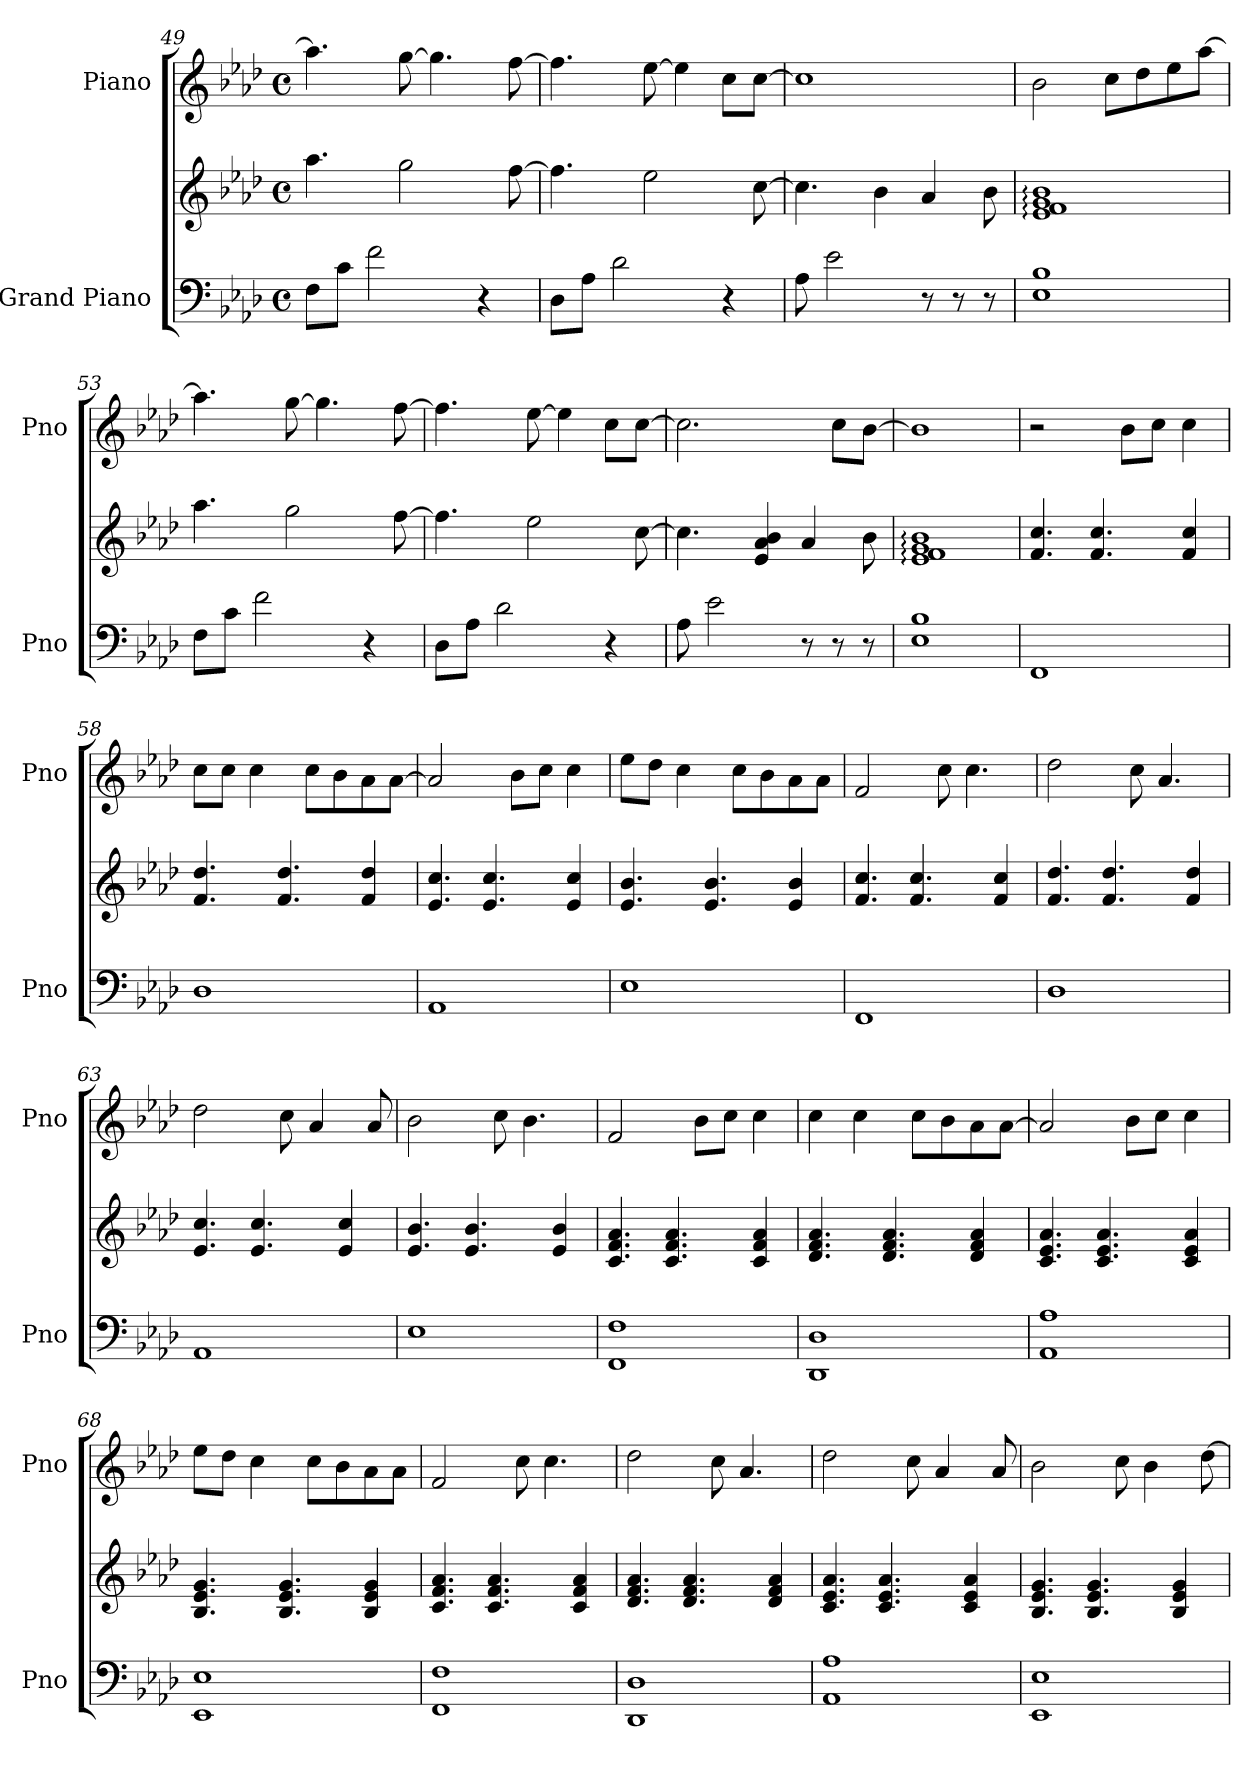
**kern	**kern	**kern
*part2	*part2	*part1
*staff3	*staff2	*staff1
*I"Grand Piano	*	*I"Piano
*I'Pno	*	*I'Pno
*clefF4	*clefG2	*clefG2
*k[b-e-a-d-]	*k[b-e-a-d-]	*k[b-e-a-d-]
*M4/4	*M4/4	*M4/4
*met(c)	*met(c)	*met(c)
=49	=49	=49
8F\L	4.aa-\	4.aa-\]
8c\J	.	.
2f\	.	.
.	2gg\	[8gg\
.	.	4.gg\]
4r	.	.
.	[8ff\	[8ff\
=50	=50	=50
8D-\L	4.ff\]	4.ff\]
8A-\J	.	.
2d-\	.	.
.	2ee-\	[8ee-\
.	.	4ee-\]
4r	.	8cc\L
.	[8cc\	[8cc\J
=51	=51	=51
8A-\	4.cc\]	1cc]
2e-\	.	.
.	4b-\	.
8r	4a-/	.
8r	.	.
8r	8b-\	.
!!LO:LB:g=z
=52	=52	=52
1E- 1B-	1e-: 1f: 1g: 1b-:	2b-\
.	.	8cc\L
.	.	8dd-\
.	.	8ee-\
.	.	[8aa-\J
=53	=53	=53
8F\L	4.aa-\	4.aa-\]
8c\J	.	.
2f\	.	.
.	2gg\	[8gg\
.	.	4.gg\]
4r	.	.
.	[8ff\	[8ff\
=54	=54	=54
8D-\L	4.ff\]	4.ff\]
8A-\J	.	.
2d-\	.	.
.	2ee-\	[8ee-\
.	.	4ee-\]
4r	.	8cc\L
.	[8cc\	[8cc\J
=55	=55	=55
8A-\	4.cc\]	2.cc\]
2e-\	.	.
.	4e-/ 4a-/ 4b-/	.
8r	4a-/	.
8r	.	8cc\L
8r	8b-\	[8b-\J
=56	=56	=56
1E- 1B-	1e-: 1f: 1g: 1b-:	1b-]
=57	=57	=57
1FF	4.f/ 4.cc/	2r
.	4.f/ 4.cc/	.
.	.	8b-\L
.	.	8cc\J
.	4f/ 4cc/	4cc\
=58	=58	=58
1D-	4.f/ 4.dd-/	8cc\L
.	.	8cc\J
.	.	4cc\
.	4.f/ 4.dd-/	.
.	.	8cc\L
.	.	8b-\
.	4f/ 4dd-/	8a-\
.	.	[8a-\J
!!LO:LB:g=z
=59	=59	=59
1AA-	4.e-/ 4.cc/	2a-/]
.	4.e-/ 4.cc/	.
.	.	8b-\L
.	.	8cc\J
.	4e-/ 4cc/	4cc\
=60	=60	=60
1E-	4.e-/ 4.b-/	8ee-\L
.	.	8dd-\J
.	.	4cc\
.	4.e-/ 4.b-/	.
.	.	8cc\L
.	.	8b-\
.	4e-/ 4b-/	8a-\
.	.	8a-\J
=61	=61	=61
1FF	4.f/ 4.cc/	2f/
.	4.f/ 4.cc/	.
.	.	8cc\
.	.	4.cc\
.	4f/ 4cc/	.
=62	=62	=62
1D-	4.f/ 4.dd-/	2dd-\
.	4.f/ 4.dd-/	.
.	.	8cc\
.	.	4.a-/
.	4f/ 4dd-/	.
=63	=63	=63
1AA-	4.e-/ 4.cc/	2dd-\
.	4.e-/ 4.cc/	.
.	.	8cc\
.	.	4a-/
.	4e-/ 4cc/	.
.	.	8a-/
=64	=64	=64
1E-	4.e-/ 4.b-/	2b-\
.	4.e-/ 4.b-/	.
.	.	8cc\
.	.	4.b-\
.	4e-/ 4b-/	.
=65	=65	=65
1FF 1F	4.c/ 4.f/ 4.a-/	2f/
.	4.c/ 4.f/ 4.a-/	.
.	.	8b-\L
.	.	8cc\J
.	4c/ 4f/ 4a-/	4cc\
!!LO:LB:g=z
=66	=66	=66
1DD- 1D-	4.d-/ 4.f/ 4.a-/	4cc\
.	.	4cc\
.	4.d-/ 4.f/ 4.a-/	.
.	.	8cc\L
.	.	8b-\
.	4d-/ 4f/ 4a-/	8a-\
.	.	[8a-\J
=67	=67	=67
1AA- 1A-	4.c/ 4.e-/ 4.a-/	2a-/]
.	4.c/ 4.e-/ 4.a-/	.
.	.	8b-\L
.	.	8cc\J
.	4c/ 4e-/ 4a-/	4cc\
=68	=68	=68
1EE- 1E-	4.B-/ 4.e-/ 4.g/	8ee-\L
.	.	8dd-\J
.	.	4cc\
.	4.B-/ 4.e-/ 4.g/	.
.	.	8cc\L
.	.	8b-\
.	4B-/ 4e-/ 4g/	8a-\
.	.	8a-\J
=69	=69	=69
1FF 1F	4.c/ 4.f/ 4.a-/	2f/
.	4.c/ 4.f/ 4.a-/	.
.	.	8cc\
.	.	4.cc\
.	4c/ 4f/ 4a-/	.
=70	=70	=70
1DD- 1D-	4.d-/ 4.f/ 4.a-/	2dd-\
.	4.d-/ 4.f/ 4.a-/	.
.	.	8cc\
.	.	4.a-/
.	4d-/ 4f/ 4a-/	.
=71	=71	=71
1AA- 1A-	4.c/ 4.e-/ 4.a-/	2dd-\
.	4.c/ 4.e-/ 4.a-/	.
.	.	8cc\
.	.	4a-/
.	4c/ 4e-/ 4a-/	.
.	.	8a-/
=72	=72	=72
1EE- 1E-	4.B-/ 4.e-/ 4.g/	2b-\
.	4.B-/ 4.e-/ 4.g/	.
.	.	8cc\
.	.	4b-\
.	4B-/ 4e-/ 4g/	.
.	.	[8dd-\
=	=	=
*-	*-	*-
